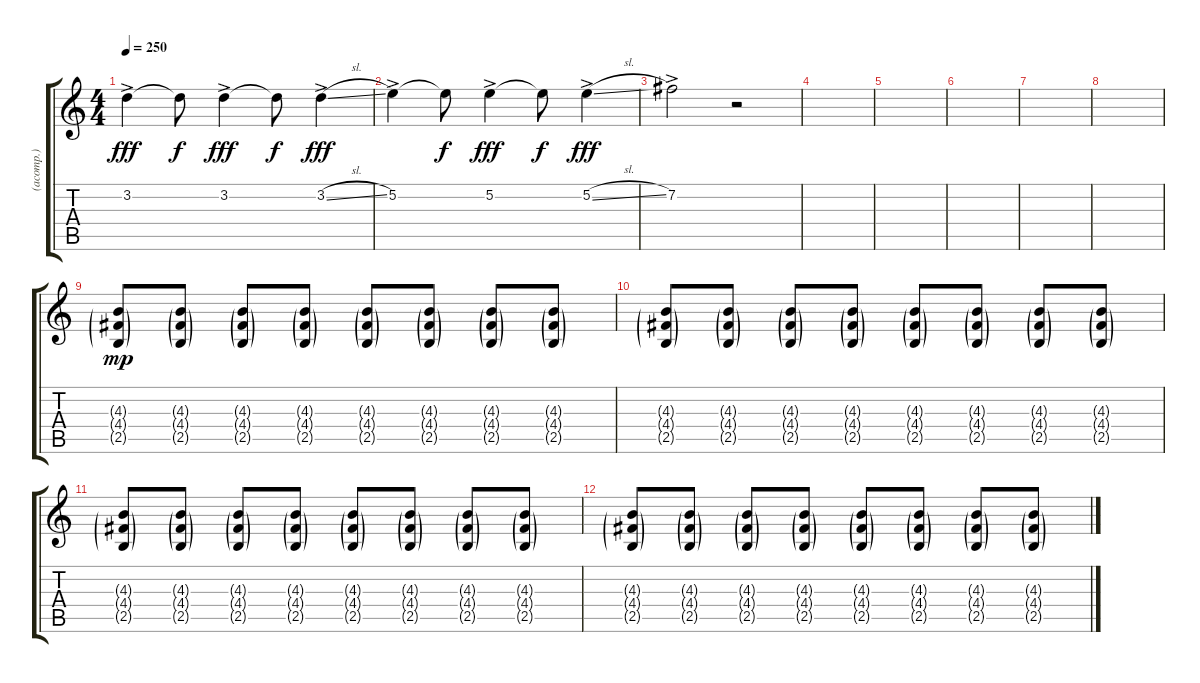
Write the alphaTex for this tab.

\track ("(acomp.)" "(acomp.)") {instrument overdrivenguitar}
\staff {score tabs}
\tuning (E4 B3 G3 D3 A2 E2) {hide}
\ts (4 4)
\tempo 250
\clef g2
\ks c
3.2{ac}.4{dy fff instrument distortionguitar} 3.2{t}.8{dy f} 3.2{ac}.4{dy fff} 3.2{t}.8{dy f} 3.2{sl ac}.4{dy fff} |
5.2{ac}.4 5.2{t}.8{dy f} 5.2{ac}.4{dy fff} 5.2{t}.8{dy f} 5.2{sl ac}.4{dy fff} |
7.2{ac}.2 r.2 |
|
|
|
|
|
(4.3{g} 4.4{g} 2.5{g}).8{dy mp} (4.3{g} 4.4{g} 2.5{g}).8 (4.3{g} 4.4{g} 2.5{g}).8 (4.3{g} 4.4{g} 2.5{g}).8 (4.3{g} 4.4{g} 2.5{g}).8 (4.3{g} 4.4{g} 2.5{g}).8 (4.3{g} 4.4{g} 2.5{g}).8 (4.3{g} 4.4{g} 2.5{g}).8 |
(4.3{g} 4.4{g} 2.5{g}).8 (4.3{g} 4.4{g} 2.5{g}).8 (4.3{g} 4.4{g} 2.5{g}).8 (4.3{g} 4.4{g} 2.5{g}).8 (4.3{g} 4.4{g} 2.5{g}).8 (4.3{g} 4.4{g} 2.5{g}).8 (4.3{g} 4.4{g} 2.5{g}).8 (4.3{g} 4.4{g} 2.5{g}).8 |
(4.3{g} 4.4{g} 2.5{g}).8 (4.3{g} 4.4{g} 2.5{g}).8 (4.3{g} 4.4{g} 2.5{g}).8 (4.3{g} 4.4{g} 2.5{g}).8 (4.3{g} 4.4{g} 2.5{g}).8 (4.3{g} 4.4{g} 2.5{g}).8 (4.3{g} 4.4{g} 2.5{g}).8 (4.3{g} 4.4{g} 2.5{g}).8 |
(4.3{g} 4.4{g} 2.5{g}).8 (4.3{g} 4.4{g} 2.5{g}).8 (4.3{g} 4.4{g} 2.5{g}).8 (4.3{g} 4.4{g} 2.5{g}).8 (4.3{g} 4.4{g} 2.5{g}).8 (4.3{g} 4.4{g} 2.5{g}).8 (4.3{g} 4.4{g} 2.5{g}).8 (4.3{g} 4.4{g} 2.5{g}).8
